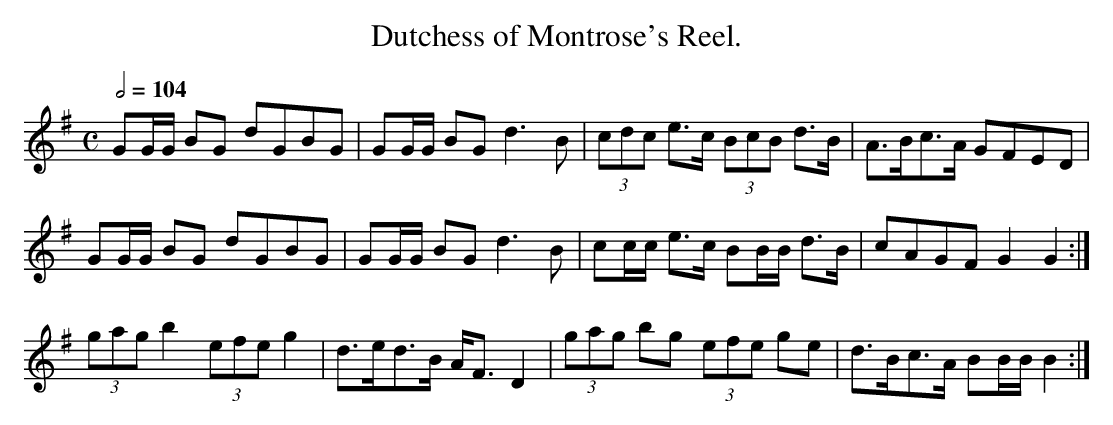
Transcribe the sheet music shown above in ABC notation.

X:1
T:Dutchess of Montrose's Reel.
M:C
L:1/8
Q:1/2=104
K:G
  GG/G/ BG   dGBG  |GG/G/ BG  d3   B|(3cdc   e>c (3BcB   d>B|A>Bc>A GFED |
  GG/G/ BG   dGBG  |GG/G/ BG  d3   B|  cc/c/ e>c   BB/B/ d>B|cAGF  G2    G2:|
(3gag   b2 (3efe g2|d>ed>B A<F D2|(3gag   bg  (3efe   ge |d>Bc>A BB/B/ B2:|
